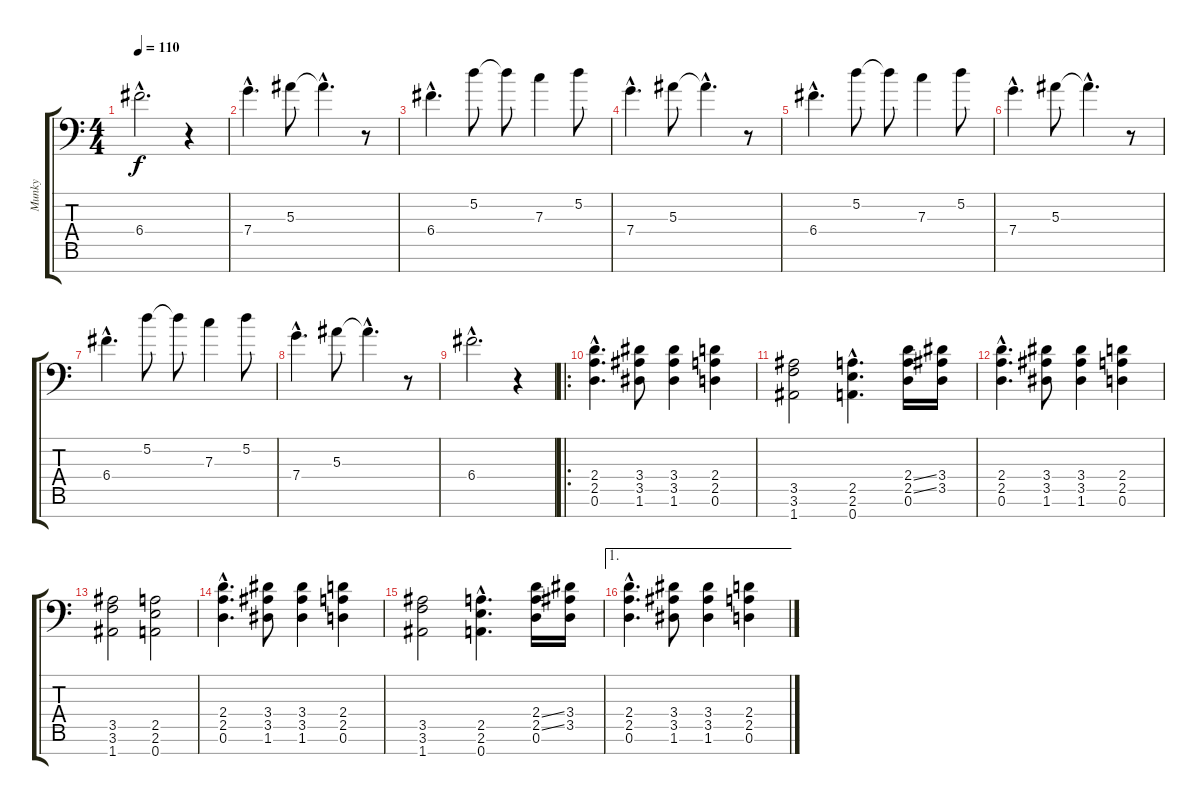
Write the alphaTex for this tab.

\track ("Munky" "Munky") {instrument distortionguitar}
\staff {score tabs}
\tuning (D4 A3 F3 C3 G2 D2 A1) {hide}
\ts (4 4)
\tempo 110
\clef f4
\ks c
6.4{hac}.2{d dy f instrument electricpiano2} r.4 |
7.4{hac}.4{d instrument electricpiano2} 5.3.8 5.3{hac t}.4{d} r.8 |
6.4{hac}.4{d instrument electricpiano2} 5.2.8 5.2{t}.8 7.3.4 5.2.8 |
7.4{hac}.4{d instrument electricpiano2} 5.3.8 5.3{hac t}.4{d} r.8 |
6.4{hac}.4{d instrument electricpiano2} 5.2.8 5.2{t}.8 7.3.4 5.2.8 |
7.4{hac}.4{d instrument electricpiano2} 5.3.8 5.3{hac t}.4{d} r.8 |
6.4{hac}.4{d instrument electricpiano2} 5.2.8 5.2{t}.8 7.3.4 5.2.8 |
7.4{hac}.4{d instrument electricpiano2} 5.3.8 5.3{hac t}.4{d} r.8 |
6.4{hac}.2{d instrument electricpiano2} r.4 |
\ro
(2.4{hac} 2.5{hac} 0.6{hac}).4{d balance 8 instrument distortionguitar} (3.4 3.5 1.6).8 (3.4 3.5 1.6).4 (2.4 2.5 0.6).4 |
(3.5 3.6 1.7).2 (2.5{hac} 2.6{hac} 0.7{hac}).4{d} (2.4{ss} 2.5{ss} 0.6).16 (3.4 3.5 0.6{t}).16 |
(2.4{hac} 2.5{hac} 0.6{hac}).4{d instrument distortionguitar} (3.4 3.5 1.6).8 (3.4 3.5 1.6).4 (2.4 2.5 0.6).4 |
(3.5 3.6 1.7).2 (2.5 2.6 0.7).2 |
(2.4{hac} 2.5{hac} 0.6{hac}).4{d balance 8 instrument distortionguitar} (3.4 3.5 1.6).8 (3.4 3.5 1.6).4 (2.4 2.5 0.6).4 |
(3.5 3.6 1.7).2 (2.5{hac} 2.6{hac} 0.7{hac}).4{d} (2.4{ss} 2.5{ss} 0.6).16 (3.4 3.5 0.6{t}).16 |
\ae 1
(2.4{hac} 2.5{hac} 0.6{hac}).4{d instrument distortionguitar} (3.4 3.5 1.6).8 (3.4 3.5 1.6).4 (2.4 2.5 0.6).4
